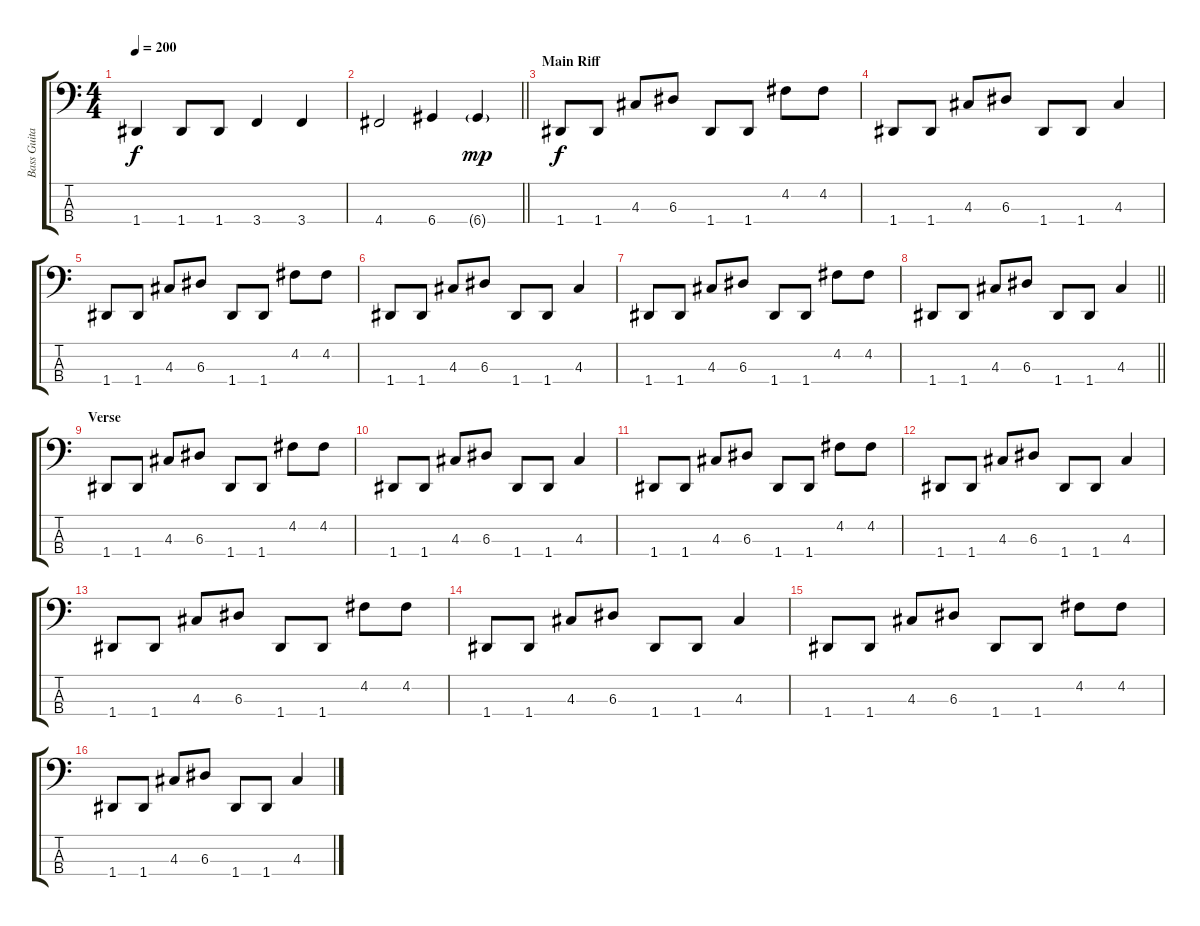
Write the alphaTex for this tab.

\track ("Bass Guitar" "Bass Guita") {instrument slapbass2}
\staff {score tabs}
\tuning (G2 D2 A1 D1) {hide}
\ts (4 4)
\tempo 200
\clef f4
\ks c
1.4.4{dy f} 1.4.8 1.4.8 3.4.4 3.4.4 |
\barLineRight lightlight
4.4.2 6.4.4 6.4{g}.4{dy mp} |
\section ("" "Main Riff")
1.4.8{dy f} 1.4.8 4.3.8 6.3.8 1.4.8 1.4.8 4.2.8 4.2.8 |
1.4.8 1.4.8 4.3.8 6.3.8 1.4.8 1.4.8 4.3.4 |
1.4.8 1.4.8 4.3.8 6.3.8 1.4.8 1.4.8 4.2.8 4.2.8 |
1.4.8 1.4.8 4.3.8 6.3.8 1.4.8 1.4.8 4.3.4 |
1.4.8 1.4.8 4.3.8 6.3.8 1.4.8 1.4.8 4.2.8 4.2.8 |
\barLineRight lightlight
1.4.8 1.4.8 4.3.8 6.3.8 1.4.8 1.4.8 4.3.4 |
\section ("" "Verse")
1.4.8 1.4.8 4.3.8 6.3.8 1.4.8 1.4.8 4.2.8 4.2.8 |
1.4.8 1.4.8 4.3.8 6.3.8 1.4.8 1.4.8 4.3.4 |
1.4.8 1.4.8 4.3.8 6.3.8 1.4.8 1.4.8 4.2.8 4.2.8 |
1.4.8 1.4.8 4.3.8 6.3.8 1.4.8 1.4.8 4.3.4 |
1.4.8 1.4.8 4.3.8 6.3.8 1.4.8 1.4.8 4.2.8 4.2.8 |
1.4.8 1.4.8 4.3.8 6.3.8 1.4.8 1.4.8 4.3.4 |
1.4.8 1.4.8 4.3.8 6.3.8 1.4.8 1.4.8 4.2.8 4.2.8 |
1.4.8 1.4.8 4.3.8 6.3.8 1.4.8 1.4.8 4.3.4
